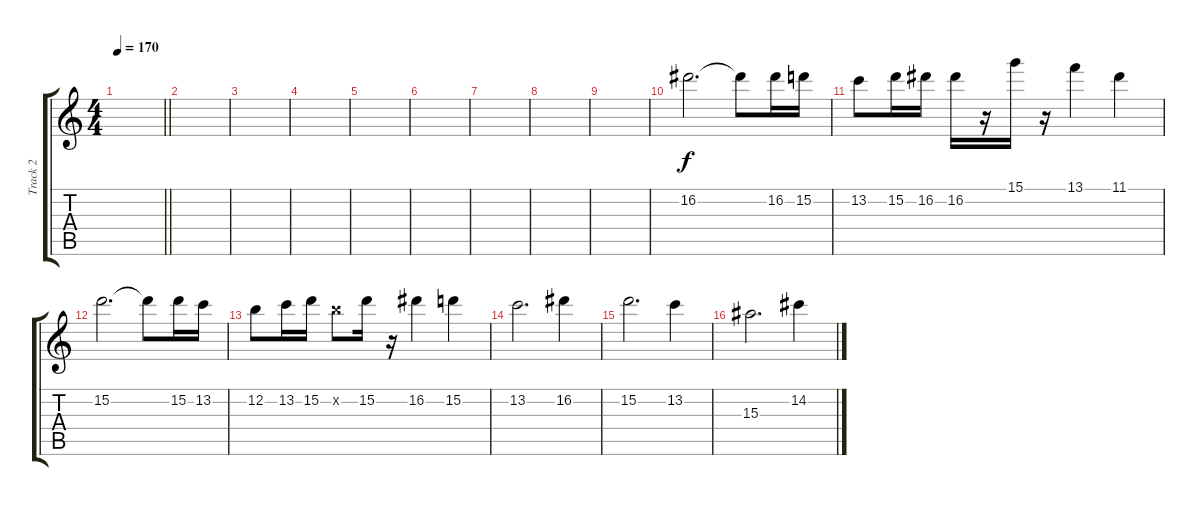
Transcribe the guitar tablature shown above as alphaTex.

\track ("Track 2" "Track 2") {instrument distortionguitar}
\staff {score tabs}
\tuning (E4 B3 G3 D3 A2 E2) {hide}
\ts (4 4)
\tempo 170
\clef g2
\barLineRight lightlight
\ks c
|
|
|
|
|
|
|
|
|
16.2.2{d} 16.2{t}.8 16.2.16 15.2.16 |
13.2.8 15.2.16 16.2.16 16.2.16 r.16 15.1.16 r.16 13.1.4 11.1.4 |
15.2.2{d} 15.2{t}.8 15.2.16 13.2.16 |
12.2.8 13.2.16 15.2.16 12.2{x}.8 15.2.16 r.16 16.2.4 15.2.4 |
13.2.2{d} 16.2.4 |
15.2.2{d} 13.2.4 |
15.3.2{d} 14.2.4
